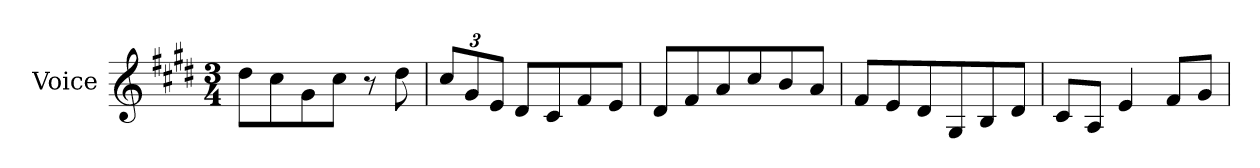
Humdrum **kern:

**kern
*part1
*staff1
*I"Voice
*I'Voice
*clefG2
*k[f#c#g#d#]
*M3/4
=1
8dd#\L
8cc#\
8g#\
8cc#\J
8r
8dd#\
=2
12cc#/L
12g#/
12e/J
8d#/L
8c#/
8f#/
8e/J
=3
8d#/L
8f#/
8a/
8cc#/
8b/
8a/J
=4
8f#/L
8e/
8d#/
8G#/
8B/
8d#/J
=5
8c#/L
8A/J
4e/
8f#/L
8g#/J
=
*-
